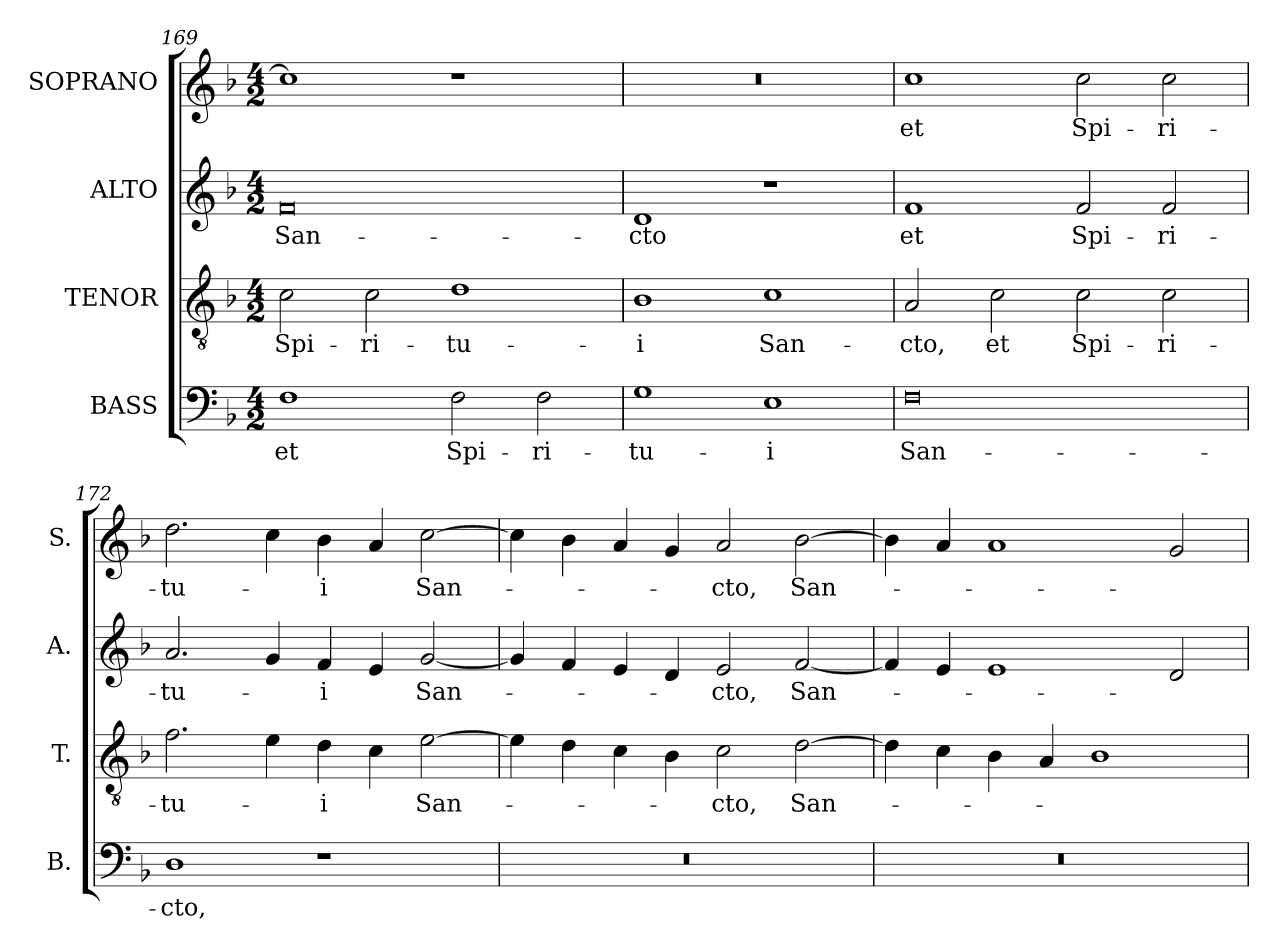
**kern	**text	**kern	**text	**kern	**text	**kern	**text
*part4	*part4	*part3	*part3	*part2	*part2	*part1	*part1
*staff4	*staff4	*staff3	*staff3	*staff2	*staff2	*staff1	*staff1
*I"BASS	*	*I"TENOR	*	*I"ALTO	*	*I"SOPRANO	*
*I'B.	*	*I'T.	*	*I'A.	*	*I'S.	*
*clefF4	*	*clefGv2	*	*clefG2	*	*clefG2	*
*	*	*ITrd7c12	*	*	*	*	*
*k[b-]	*	*k[b-]	*	*k[b-]	*	*k[b-]	*
*F:	*	*F:	*	*F:	*	*F:	*
*M4/2	*	*M4/2	*	*M4/2	*	*M4/2	*
=169	=169	=169	=169	=169	=169	=169	=169
!	!LO:LY:b:color=#000000	!	!	!	!	!	!
!	!	!	!LO:LY:b:color=#000000	!	!	!	!
!	!	!	!	!	!LO:LY:b:color=#000000	!	!
1Fi	et	2Ci\	Spi-	0fi	San-	1cci]	.
!	!	!	!LO:LY:b:color=#000000	!	!	!	!
.	.	2Ci\	-ri-	.	.	.	.
!	!LO:LY:b:color=#000000	!	!	!	!	!	!
!	!	!	!LO:LY:b:color=#000000	!	!	!	!
2Fi\	Spi-	1Di	-tu-	.	.	1r	.
!	!LO:LY:b:color=#000000	!	!	!	!	!	!
2Fi\	-ri-	.	.	.	.	.	.
=170	=170	=170	=170	=170	=170	=170	=170
!	!LO:LY:b:color=#000000	!	!	!	!	!	!
!	!	!	!LO:LY:b:color=#000000	!	!	!	!
!	!	!	!	!	!LO:LY:b:color=#000000	!LO:N:vis=1	!
1Gi	-tu-	1BB-i	-i	1di	-cto	0r	.
!	!LO:LY:b:color=#000000	!	!	!	!	!	!
!	!	!	!LO:LY:b:color=#000000	!	!	!	!
1Ei	-i	1Ci	San-	1r	.	.	.
=171	=171	=171	=171	=171	=171	=171	=171
!	!LO:LY:b:color=#000000	!	!	!	!	!	!
!	!	!	!LO:LY:b:color=#000000	!	!	!	!
!	!	!	!	!	!LO:LY:b:color=#000000	!	!
!	!	!	!	!	!	!	!LO:LY:b:color=#000000
0Fi	San-	2AAi/	-cto,	1fi	et	1cci	et
!	!	!	!LO:LY:b:color=#000000	!	!	!	!
.	.	2Ci\	et	.	.	.	.
!	!	!	!LO:LY:b:color=#000000	!	!	!	!
!	!	!	!	!	!LO:LY:b:color=#000000	!	!
!	!	!	!	!	!	!	!LO:LY:b:color=#000000
.	.	2Ci\	Spi-	2fi/	Spi-	2cci\	Spi-
!	!	!	!LO:LY:b:color=#000000	!	!	!	!
!	!	!	!	!	!LO:LY:b:color=#000000	!	!
!	!	!	!	!	!	!	!LO:LY:b:color=#000000
.	.	2Ci\	-ri-	2fi/	-ri-	2cci\	-ri-
=172	=172	=172	=172	=172	=172	=172	=172
!	!LO:LY:b:color=#000000	!	!	!	!	!	!
!	!	!	!LO:LY:b:color=#000000	!	!	!	!
!	!	!	!	!	!LO:LY:b:color=#000000	!	!
!	!	!	!	!	!	!	!LO:LY:b:color=#000000
1Di	-cto,	2.Fi\	-tu-	2.ai/	-tu-	2.ddi\	-tu-
.	.	4Ei\	.	4gi/	.	4cci\	.
!	!	!	!LO:LY:b:color=#000000	!	!	!	!
!	!	!	!	!	!LO:LY:b:color=#000000	!	!
!	!	!	!	!	!	!	!LO:LY:b:color=#000000
1r	.	4Di\	-i	4fi/	-i	4b-i\	-i
.	.	4Ci\	.	4ei/	.	4ai/	.
!	!	!	!LO:LY:b:color=#000000	!	!	!	!
!	!	!	!	!	!LO:LY:b:color=#000000	!	!
!	!	!	!	!	!	!	!LO:LY:b:color=#000000
.	.	[2Ei\	San-	[2gi/	San-	[2cci\	San-
=173	=173	=173	=173	=173	=173	=173	=173
!LO:N:vis=1	!	!	!	!	!	!	!
0r	.	4Ei\]	.	4gi/]	.	4cci\]	.
.	.	4Di\	.	4fi/	.	4b-i\	.
.	.	4Ci\	.	4ei/	.	4ai/	.
.	.	4BB-i\	.	4di/	.	4gi/	.
!	!	!	!LO:LY:b:color=#000000	!	!	!	!
!	!	!	!	!	!LO:LY:b:color=#000000	!	!
!	!	!	!	!	!	!	!LO:LY:b:color=#000000
.	.	2Ci\	-cto,	2ei/	-cto,	2ai/	-cto,
!	!	!	!LO:LY:b:color=#000000	!	!	!	!
!	!	!	!	!	!LO:LY:b:color=#000000	!	!
!	!	!	!	!	!	!	!LO:LY:b:color=#000000
.	.	[2Di\	San-	[2fi/	San-	[2b-i\	San-
=174	=174	=174	=174	=174	=174	=174	=174
!LO:N:vis=1	!	!	!	!	!	!	!
0r	.	4Di\]	.	4fi/]	.	4b-i\]	.
.	.	4Ci\	.	4ei/	.	4ai/	.
.	.	4BB-i\	.	1ei	.	1ai	.
.	.	4AAi/	.	.	.	.	.
.	.	1BB-i	.	.	.	.	.
.	.	.	.	2di/	.	2gi/	.
=	=	=	=	=	=	=	=
*-	*-	*-	*-	*-	*-	*-	*-
